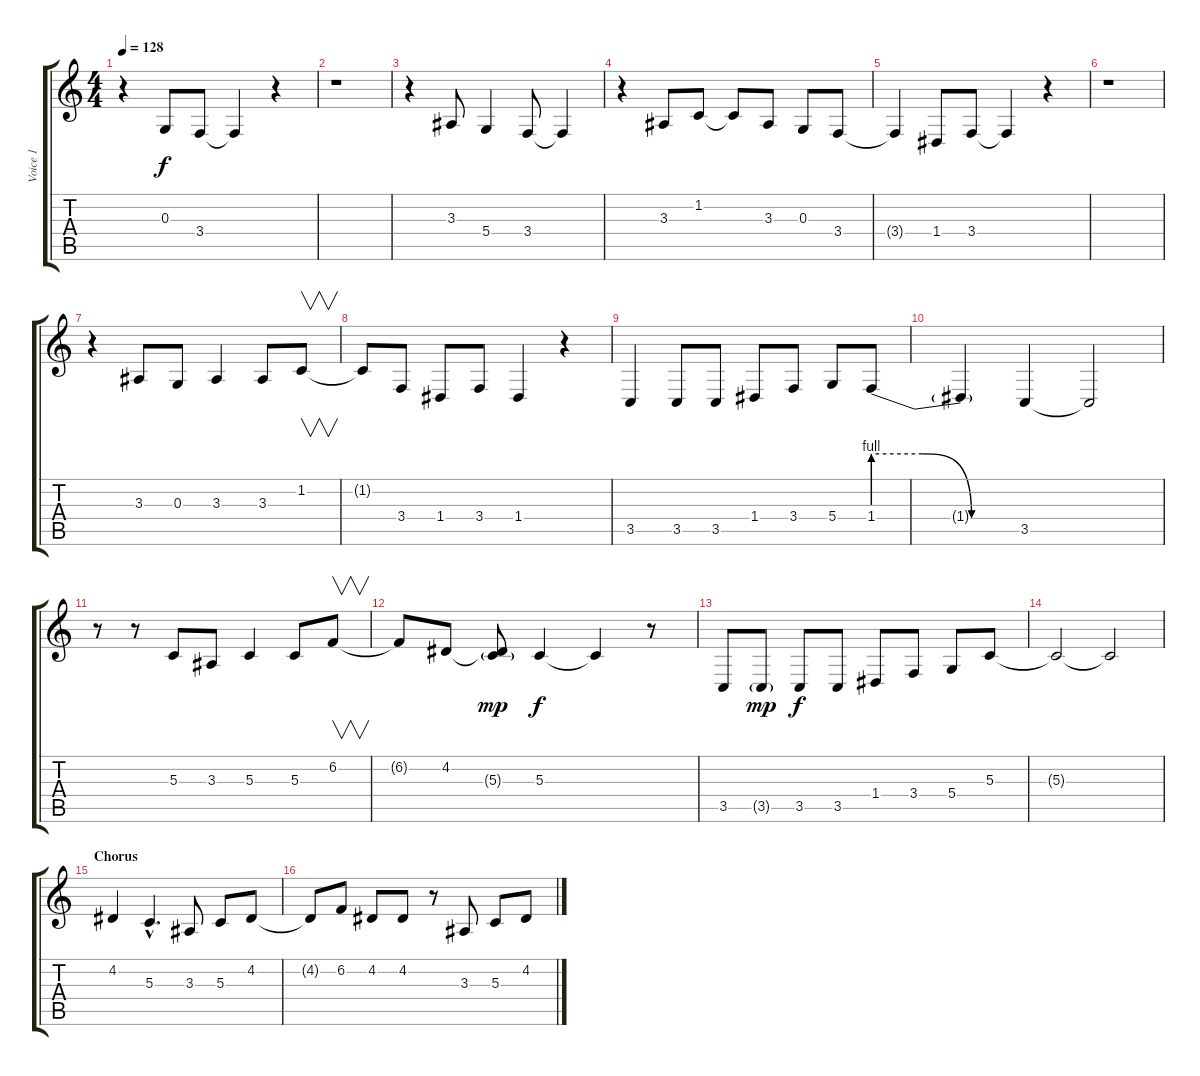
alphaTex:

\track ("Voice 1" "Voice 1") {instrument flute}
\staff {score tabs}
\tuning (E4 B3 G3 D3 A2 E2) {hide}
\ts (4 4)
\tempo 128
\clef g2
\ks c
r.4{dy f} 0.3.8 3.4.8 3.4{t}.4 r.4 |
r.1 |
r.4 3.3.8 5.4.4 3.4.8 3.4{t}.4 |
r.4 3.3.8 1.2.8 1.2{t}.8 3.3.8 0.3.8 3.4.8 |
3.4{t}.4 1.4.8 3.4.8 3.4{t}.4 r.4 |
r.1 |
r.4 3.3.8 0.3.8 3.3.4 3.3.8 1.2.8{v} |
1.2{t}.8 3.4.8 1.4.8 3.4.8 1.4.4 r.4 |
3.5.4 3.5.8 3.5.8 1.4.8 3.4.8 5.4.8 1.4{be (custom 0 4 20 4 40 0 60 0)}.8 |
1.4{t}.4 3.5.4 3.5{t}.2 |
r.8 r.8 5.3.8 3.3.8 5.3.4 5.3.8 6.2.8{v} |
6.2{t}.8 4.2.8 (4.2{t} 5.3{g}).8{dy mp} 5.3.4{dy f} 5.3{t}.4 r.8 |
3.5.8 3.5{g}.8{dy mp} 3.5.8{dy f} 3.5.8 1.4.8 3.4.8 5.4.8 5.3.8 |
5.3{t}.2 5.3{t}.2 |
\section ("" "Chorus")
4.2.4{volume 14} 5.3{hac}.4{d} 3.3.8 5.3.8 4.2.8 |
4.2{t}.8 6.2.8 4.2.8 4.2.8 r.8 3.3.8 5.3.8 4.2.8
